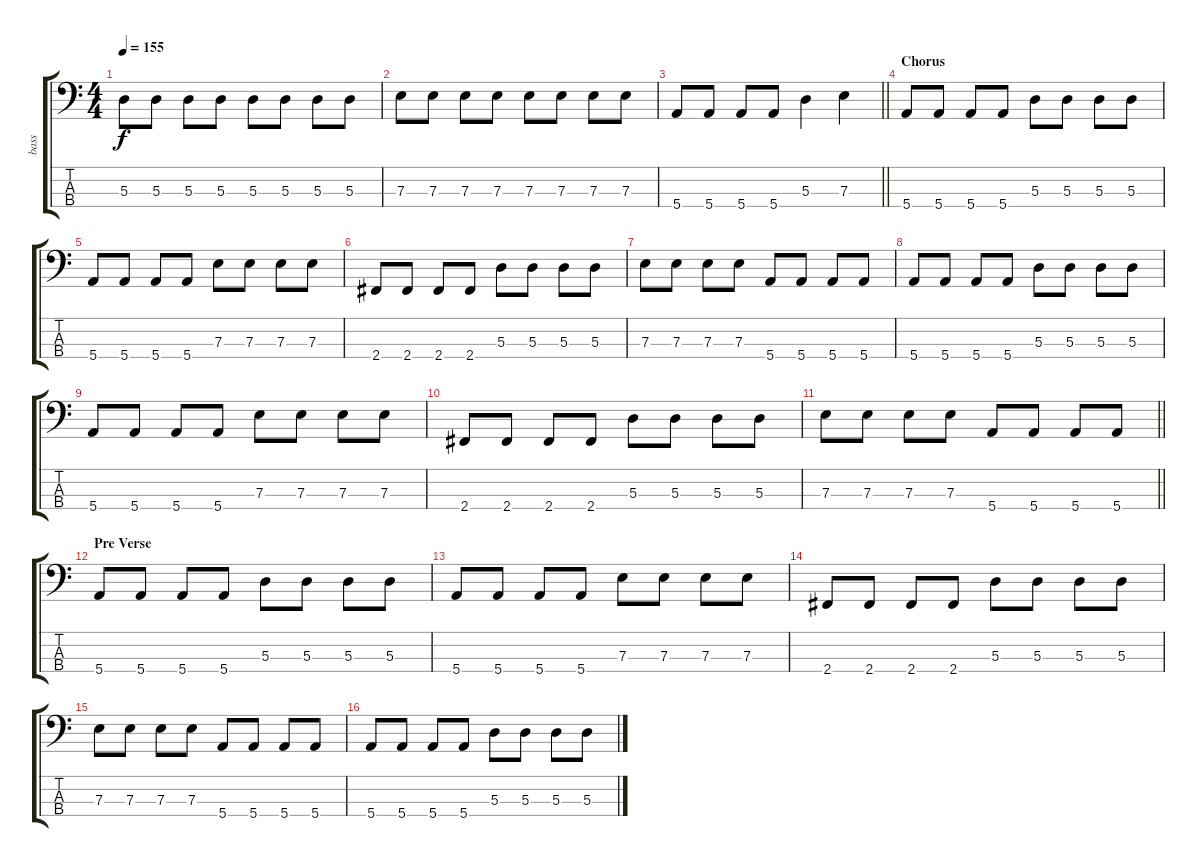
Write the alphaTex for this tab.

\track ("bass" "bass") {instrument electricbassfinger}
\staff {score tabs}
\tuning (G2 D2 A1 E1) {hide}
\ts (4 4)
\tempo 155
\clef f4
\ks c
5.3.8{dy f} 5.3.8 5.3.8 5.3.8 5.3.8 5.3.8 5.3.8 5.3.8 |
7.3.8 7.3.8 7.3.8 7.3.8 7.3.8 7.3.8 7.3.8 7.3.8 |
\barLineRight lightlight
5.4.8 5.4.8 5.4.8 5.4.8 5.3.4 7.3.4 |
\section ("" "Chorus")
5.4.8 5.4.8 5.4.8 5.4.8 5.3.8 5.3.8 5.3.8 5.3.8 |
5.4.8 5.4.8 5.4.8 5.4.8 7.3.8 7.3.8 7.3.8 7.3.8 |
2.4.8 2.4.8 2.4.8 2.4.8 5.3.8 5.3.8 5.3.8 5.3.8 |
7.3.8 7.3.8 7.3.8 7.3.8 5.4.8 5.4.8 5.4.8 5.4.8 |
5.4.8 5.4.8 5.4.8 5.4.8 5.3.8 5.3.8 5.3.8 5.3.8 |
5.4.8 5.4.8 5.4.8 5.4.8 7.3.8 7.3.8 7.3.8 7.3.8 |
2.4.8 2.4.8 2.4.8 2.4.8 5.3.8 5.3.8 5.3.8 5.3.8 |
\barLineRight lightlight
7.3.8 7.3.8 7.3.8 7.3.8 5.4.8 5.4.8 5.4.8 5.4.8 |
\section ("" "Pre Verse")
5.4.8 5.4.8 5.4.8 5.4.8 5.3.8 5.3.8 5.3.8 5.3.8 |
5.4.8 5.4.8 5.4.8 5.4.8 7.3.8 7.3.8 7.3.8 7.3.8 |
2.4.8 2.4.8 2.4.8 2.4.8 5.3.8 5.3.8 5.3.8 5.3.8 |
7.3.8 7.3.8 7.3.8 7.3.8 5.4.8 5.4.8 5.4.8 5.4.8 |
5.4.8 5.4.8 5.4.8 5.4.8 5.3.8 5.3.8 5.3.8 5.3.8
